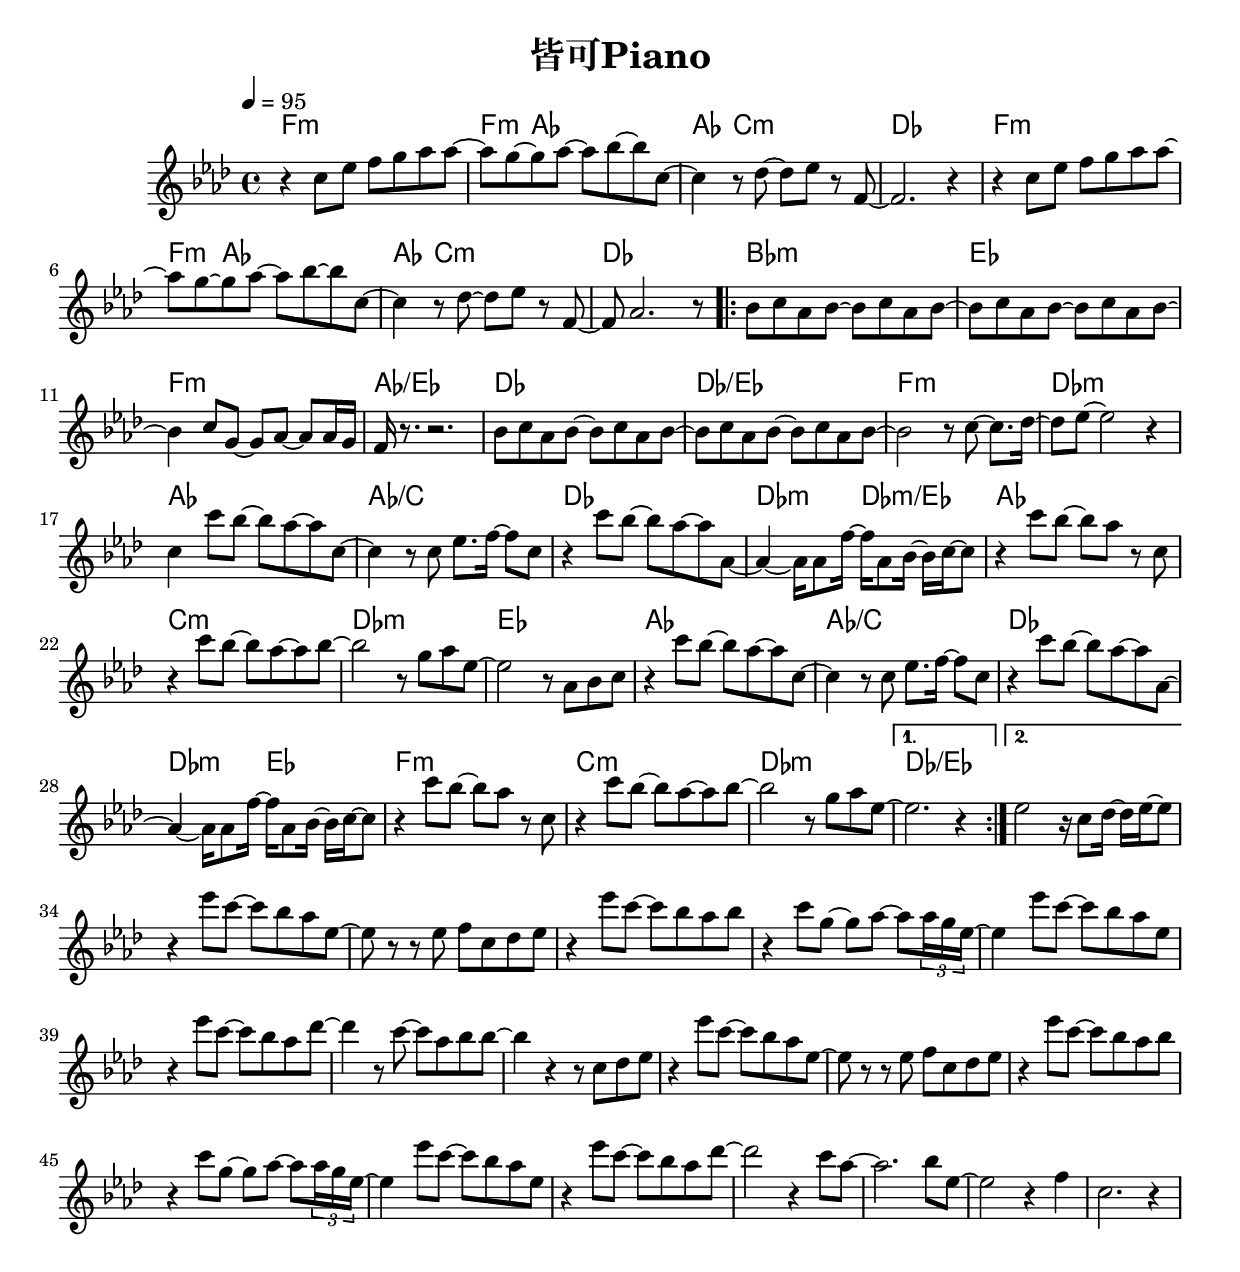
\header {
  title = "皆可Piano"
  composer = ""
}

\score { <<

\chords {

  f1:m~ | f4:m aes2.~ |  aes4 c2.:m | des1 |
  f1:m~ | f4:m aes2.~ |  aes4 c2.:m | des1 |

  bes1:m | ees | f:m | aes/ees |
  des | des/ees | f:m | des:m |

  aes | aes/c | des | des2:m des:m/ees |
  aes1 | c:m | des:m | ees |
  aes | aes/c | des | des2:m ees |
  f1:m | c:m | des:m | des/ees |

}
  
  \relative aes' { \key aes\major \tempo 4 = 95 \time 4/4

  r4 c8 ees f g aes aes~ | aes g~ g aes~ aes bes~ bes c,~ |
  c4 r8 des~ des ees r f,~ | f2. r4 |
  r4 c'8 ees f g aes aes~ | aes g~ g aes~ aes bes~ bes c,~ |
  c4 r8 des~ des ees r f,~ | f aes2. r8 |

  \repeat volta 2 {
  bes c aes bes~ bes c aes bes~ | bes c aes bes~ bes c aes bes~ |
  bes4 c8 g~ g aes~ aes aes16 g | f r8. r2. |
  bes8 c aes bes~ bes c aes bes~ | bes c aes bes~ bes c aes bes~ | 
  bes2 r8 c8~ c8. des16~ | des8 ees~ ees2 r4 |

  c4 c'8 bes~ bes aes~ aes c,~ | c4 r8 c ees8. f16~ f8 c |
  r4 c'8 bes~ bes aes~ aes aes,~ | aes4~ aes16 aes8 f'16~ f aes,8 bes16~ bes c~ c8 |
  r4 c'8 bes~ bes aes r c, | r4 c'8 bes~ bes aes~ aes bes~ |
  bes2 r8 g aes ees~ | ees2 r8 aes, bes c |

  r4 c'8 bes~ bes aes~ aes c,~ | c4 r8 c ees8. f16~ f8 c |
  r4 c'8 bes~ bes aes~ aes aes,~ | aes4~ aes16 aes8 f'16~ f aes,8 bes16~ bes c~ c8 |
  r4 c'8 bes~ bes aes r c, | r4 c'8 bes~ bes aes~ aes bes~ |
  bes2 r8 g aes ees~ |
  }

  \alternative {
    {ees2. r4 | }
    {ees2 r16 c8 des16~ des ees16~ ees8 | }
  }

  r4 ees'8 c~ c bes aes ees~ | ees r r ees f c des ees |
  r4 ees'8 c~ c bes aes bes | r4 c8 g~ g aes~ aes \tuplet 3/2 8 {aes16 g ees~} |
  ees4 ees'8 c~ c bes aes ees | r4 ees'8 c~ c bes aes des~ |
  des4 r8 c~ c aes bes bes~ | bes4 r r8 c, des ees |
  
  r4 ees'8 c~ c bes aes ees~ | ees r r ees f c des ees |
  r4 ees'8 c~ c bes aes bes | r4 c8 g~ g aes~ aes \tuplet 3/2 8 {aes16 g ees~} |
  ees4 ees'8 c~ c bes aes ees | r4 ees'8 c~ c bes aes des~ |
  des2 r4 c8 aes~ |

  aes2. bes8 ees,~ | ees2 r4 f | c2. r4

   
    
  }





>>
  \layout {}
  \midi {}
}